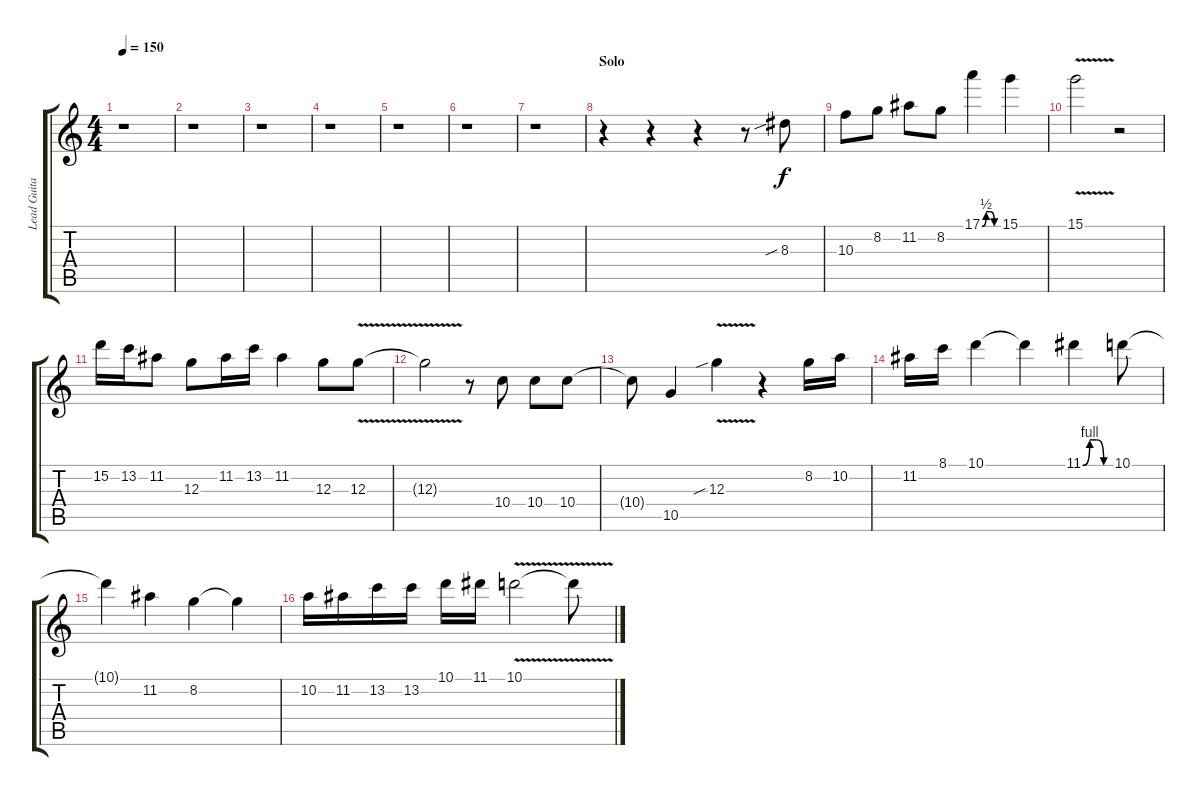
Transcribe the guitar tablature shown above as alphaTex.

\track ("Lead Guitar" "Lead Guita") {instrument distortionguitar}
\staff {score tabs}
\tuning (E4 B3 G3 D3 A2 E2) {hide}
\ts (4 4)
\tempo 150
\clef g2
\ks c
r.1{dy f} |
r.1 |
r.1 |
r.1 |
r.1 |
r.1 |
r.1 |
\section ("" "Solo")
r.4 r.4 r.4 r.8 8.3{sib}.8 |
10.3.8 8.2.8 11.2.8 8.2.8 17.1{be (custom 0 0 15 2 30 2 45 0 60 0)}.4 15.1.4 |
15.1{v}.2 r.2 |
15.2.16 13.2.16 11.2.8 12.3.8 11.2.16 13.2.16 11.2.4 12.3.8 12.3{v}.8 |
12.3{t}.2 r.8 10.4.8 10.4.8 10.4.8 |
10.4{t}.8 10.5.4 12.3{v sib}.4 r.4 8.2.16 10.2.16 |
11.2.16 8.1.16 10.1.4 10.1{t}.4 11.1{be (custom 0 0 15 4 30 4 45 0 60 0)}.4 10.1.8 |
10.1{t}.4 11.2.4 8.2.4 8.2{t}.4 |
10.2.16 11.2.16 13.2.16 13.2.16 10.1.16 11.1.16 10.1{v}.2 10.1{t}.8
